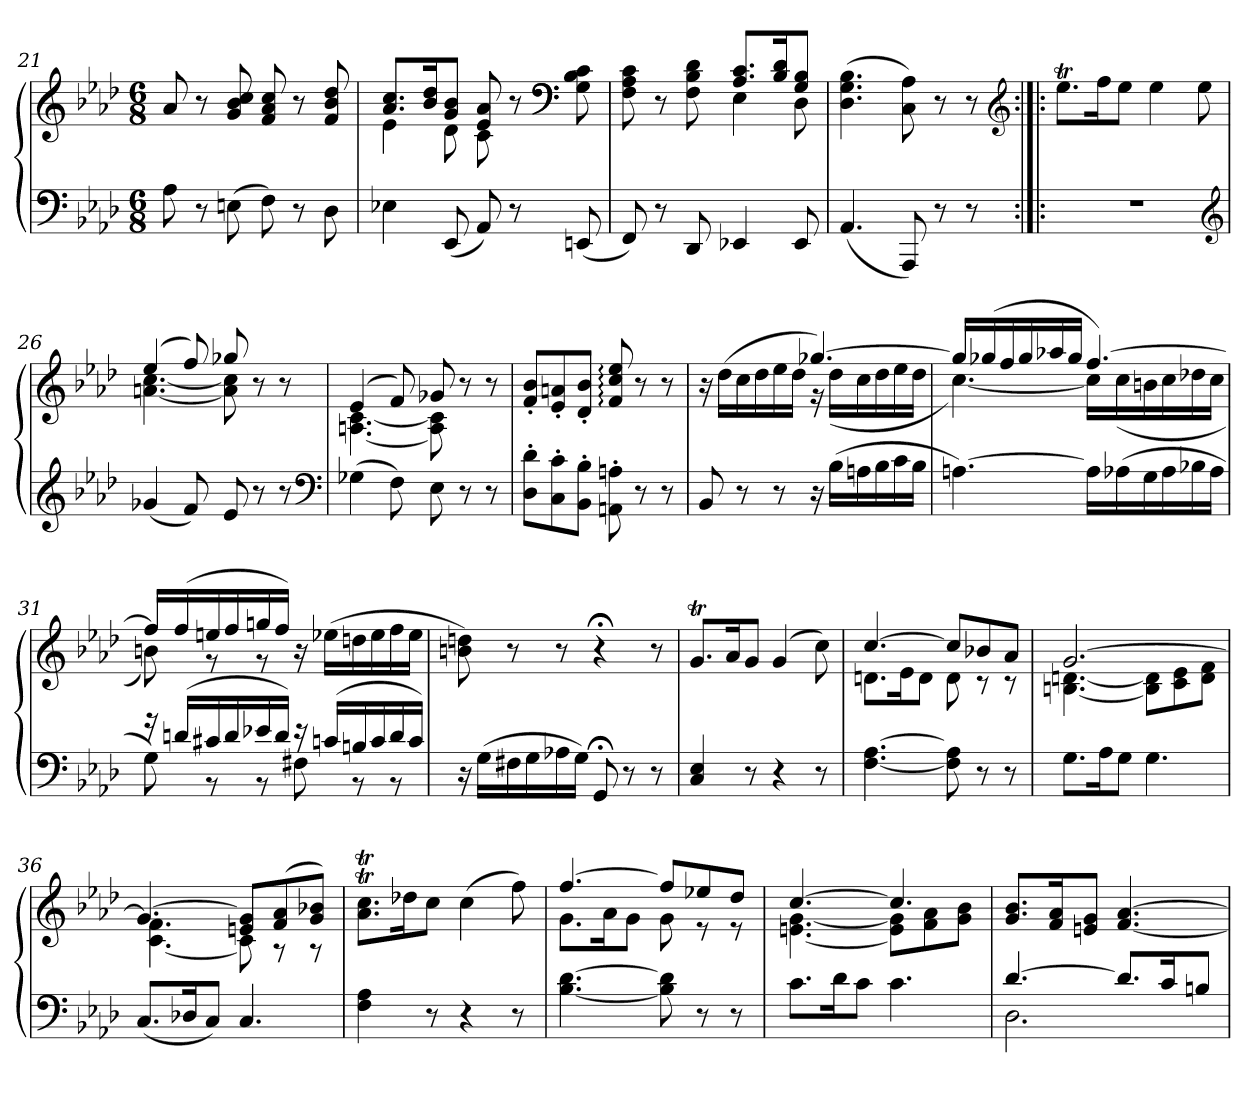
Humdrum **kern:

**kern	**kern
*part1	*part1
*staff2	*staff1
*clefF4	*clefG2
*k[b-e-a-d-]	*k[b-e-a-d-]
*f:	*f:
*M6/8	*M6/8
=21	=21
8A-	8a-
8r	8r
(8En	8g 8b- 8cc
8F)	8f 8a- 8cc
8r	8r
8D-	8f 8b- 8dd-
=22	=22
*	*^
4E-X	8.a- 8.ccL	4e-
.	16b- 16dd-K	.
(8EE-	8g 8b-J	8d-
8AA-)	8e- 8a-	8c
8r	8ryy	8r
*	*clefF4	*
(8EEn	8ryy	8G 8B- 8c
=23	=23	=23
8FF)	8ryy	8F 8A- 8c
8r	8ryy	8r
8DD-	8ryy	8F 8B- 8d-
4EE-X	8.A- 8.cL	4E-
.	16B- 16d-K	.
8EE-	8G 8B-J	8D-
*	*v	*v
=24	=24
(4.AA-	(4.D- 4.G 4.B-
8AAA-)	8C 8A-)
8r	8r
8r	8r
*	*clefG2
!!LO:LB:g=z
=25:|!|:	=25:|!|:
2.r	8.ee-TL
.	16ffK
.	8ee-J
.	4ee-
.	8ee-
*clefG2	*
=26	=26
*	*^
(4g-X	(4ee-	[4.an [4.cc
8f)	8ff)	.
8e-	8gg-X	8a] 8cc]
8r	4ryy	8r
8r	.	8r
*clefF4	*	*
=27	=27	=27
(4G-X	(4e-	[4.An [4.c
8F)	8f)	.
8E-	8g-X	8A] 8c]
8r	8r	4ryy
8r	8r	.
*	*v	*v
=28	=28
8D-' 8d-'L	8f' 8b-'L
8C' 8c'	8e-' 8an'
8BB-' 8B-'J	8d-' 8b-'J
8AAn' 8An'	8f:/ 8cc:/ 8ee-:/
8r	8r
8r	8r
=29	=29
*	*^
8BB-	4.ryy	16r
.	.	(>16dd-LL
8r	.	16cc
.	.	16dd-
8r	.	16ee-
.	.	16dd-JJ
16r	[4.gg-X)	16r
(16B-LL	.	(16dd-LL
16An	.	16cc
16B-	.	16dd-
16c	.	16ee-
16B-JJ	.	16dd-JJ
!!LO:LB:g=z	!!
=30	=30	=30
[4.An)	16gg-LL]	[4.cc)
.	(16gg-X	.
.	16ff	.
.	16gg-	.
.	16aa-X	.
.	16gg-JJ	.
16ALL]	[4.ff)	16ccLL]
(16A-X	.	(16cc
16G	.	16bn
16A-	.	16cc
16B-X	.	16dd-X
16A-JJ	.	16ccJJ
=31	=31	=31
*^	*	*
16r	8G)	16ffLL]	8bn)
(16dnLL	.	(16ff	.
16c#X	8rBB	16een	8rg
16d	.	16ff	.
16e-X	8rBB	16ggn	8rg
16dJJ)	.	16ffJJ)	.
16r	8F#X	4.ryy	16r
(16cnLL	.	.	(>16ee-XLL
16Bn	8rBB	.	16ddn
16c	.	.	16ee-
16d	8rBB	.	16ff
16cJJ)	.	.	16ee-JJ
*v	*v	*	*
*	*v	*v
=32	=32
16r	8bn 8ddn)
(16GLL	.
16F#X	8r
16G	.
16A-X	8r
16GJJ)	.
8GG;	4r;<
8r	.
8r	8r
=33	=33
4C/ 4E-/	8.gtL
.	16a-K
8r	8gJ
4r	(>4g
8r	8cc)
!!LO:LB:g=z
=34	=34
*	*^
[4.F [4.A-	[4.cc	8.dnL
.	.	16e-K
.	.	8dJ
8F] 8A-]	8ccL]	8d
8r	8b-X	8rc
8r	8a-J	8rc
=35	=35	=35
8.GL	[2.g	[4.Bn [4.dn
16A-K	.	.
8GJ	.	.
4.G	.	8B] 8d]L
.	.	8c 8e-
.	.	8d 8fJ
=36	=36	=36
(8.CL	4.g_	[4.c 4.f
16D-XK	.	.
8CJ)	.	.
4.C	8en 8g]L	8c]
.	(8f 8a-	8rA
.	8g 8b-XJ)	8rA
*	*v	*v
=37	=37
4F 4A-	8.a-T 8.ccTL
.	16dd-XK
8r	8ccJ
4r	(4cc
8r	8ff)
=38	=38
*	*^
[4.B- [4.d-	[4.ff	8.gL
.	.	16a-K
.	.	8gJ
8B-] 8d-]	8ffL]	8g
8r	8ee-X	8re
8r	8dd-J	8re
!!LO:LB:g=z	!!
=39	=39	=39
8.cL	[4.cc	[4.en [4.g
16d-K	.	.
8cJ	.	.
4.c	4.cc]	8e] 8g]L
.	.	8f 8a-
.	.	8g 8b-J
*	*v	*v
=40	=40
*^	*
[4.d-	2.D-	8.g 8.b-L
.	.	16f 16a-K
.	.	8en 8gJ
8.d-L]	.	[4.f [4.a-
16cK	.	.
8BnJ	.	.
*v	*v	*
=	=
*-	*-
